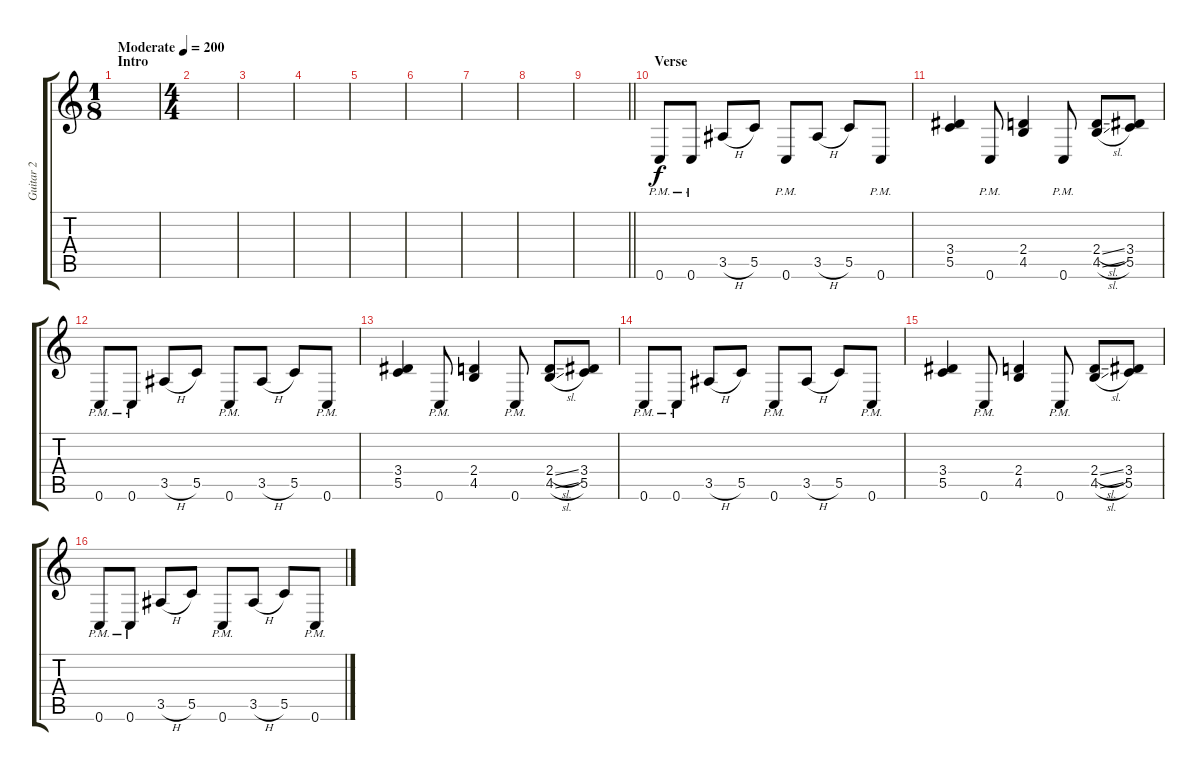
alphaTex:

\track ("Guitar 2" "Guitar 2") {instrument distortionguitar}
\staff {score tabs}
\tuning (D4 A3 F3 C3 G2 C2) {hide}
\ts (1 8)
\section ("" "Intro")
\tempo (200 "Moderate")
\clef g2
\ks c
|
\ts (4 4)
|
|
|
|
|
|
|
\barLineRight lightlight
|
\section ("" "Verse")
0.6{pm}.8 0.6{pm}.8 3.5{h}.8 5.5.8 0.6{pm}.8 3.5{h}.8 5.5.8 0.6{pm}.8 |
(3.4 5.5).4 0.6{pm}.8 (2.4 4.5).4 0.6{pm}.8 (2.4{sl} 4.5{sl}).8 (3.4 5.5).8 |
0.6{pm}.8 0.6{pm}.8 3.5{h}.8 5.5.8 0.6{pm}.8 3.5{h}.8 5.5.8 0.6{pm}.8 |
(3.4 5.5).4 0.6{pm}.8 (2.4 4.5).4 0.6{pm}.8 (2.4{sl} 4.5{sl}).8 (3.4 5.5).8 |
0.6{pm}.8 0.6{pm}.8 3.5{h}.8 5.5.8 0.6{pm}.8 3.5{h}.8 5.5.8 0.6{pm}.8 |
(3.4 5.5).4 0.6{pm}.8 (2.4 4.5).4 0.6{pm}.8 (2.4{sl} 4.5{sl}).8 (3.4 5.5).8 |
0.6{pm}.8 0.6{pm}.8 3.5{h}.8 5.5.8 0.6{pm}.8 3.5{h}.8 5.5.8 0.6{pm}.8
